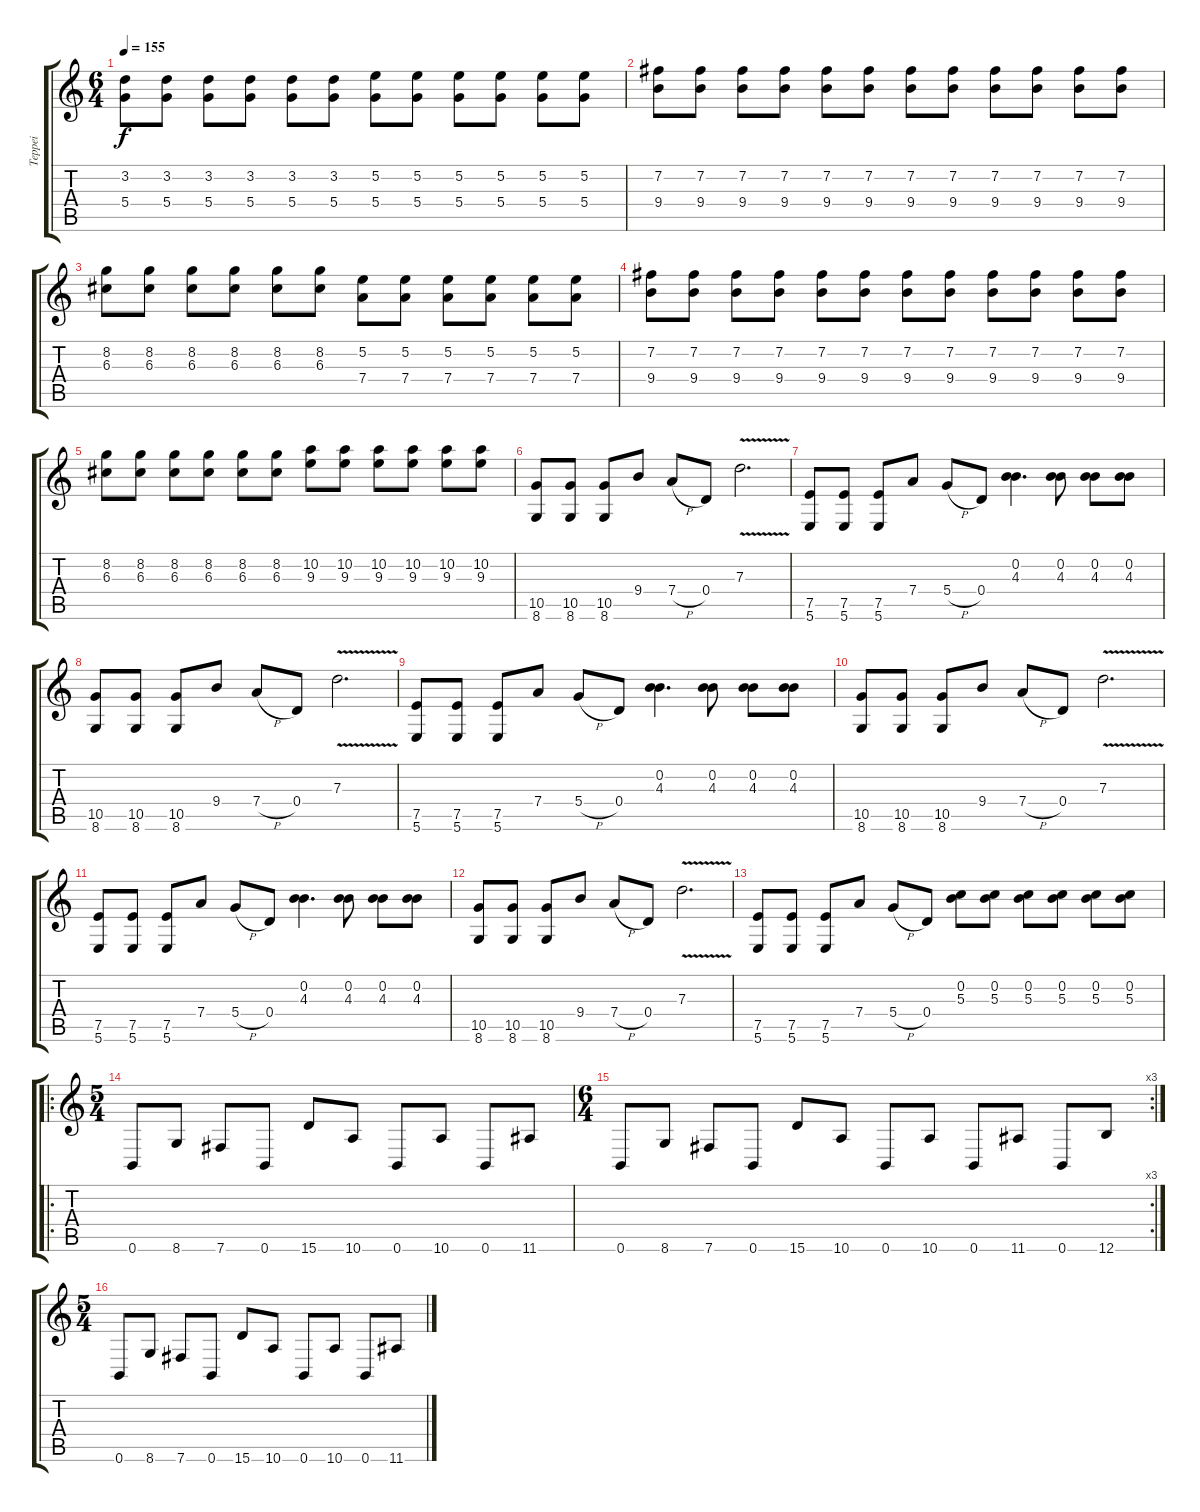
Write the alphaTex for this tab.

\track ("Teppei" "Teppei") {instrument overdrivenguitar bank 255}
\staff {score tabs}
\tuning (E4 B3 G3 D3 A2 B1) {hide}
\ts (6 4)
\tempo 155
\clef g2
\ks c
(3.2 5.4).8{dy f} (3.2 5.4).8 (3.2 5.4).8 (3.2 5.4).8 (3.2 5.4).8 (3.2 5.4).8 (5.2 5.4).8 (5.2 5.4).8 (5.2 5.4).8 (5.2 5.4).8 (5.2 5.4).8 (5.2 5.4).8 |
(7.2 9.4).8 (7.2 9.4).8 (7.2 9.4).8 (7.2 9.4).8 (7.2 9.4).8 (7.2 9.4).8 (7.2 9.4).8 (7.2 9.4).8 (7.2 9.4).8 (7.2 9.4).8 (7.2 9.4).8 (7.2 9.4).8 |
(8.2 6.3).8 (8.2 6.3).8 (8.2 6.3).8 (8.2 6.3).8 (8.2 6.3).8 (8.2 6.3).8 (5.2 7.4).8 (5.2 7.4).8 (5.2 7.4).8 (5.2 7.4).8 (5.2 7.4).8 (5.2 7.4).8 |
(7.2 9.4).8 (7.2 9.4).8 (7.2 9.4).8 (7.2 9.4).8 (7.2 9.4).8 (7.2 9.4).8 (7.2 9.4).8 (7.2 9.4).8 (7.2 9.4).8 (7.2 9.4).8 (7.2 9.4).8 (7.2 9.4).8 |
(8.2 6.3).8 (8.2 6.3).8 (8.2 6.3).8 (8.2 6.3).8 (8.2 6.3).8 (8.2 6.3).8 (10.2 9.3).8 (10.2 9.3).8 (10.2 9.3).8 (10.2 9.3).8 (10.2 9.3).8 (10.2 9.3).8 |
(10.5 8.6).8 (10.5 8.6).8 (10.5 8.6).8 9.4.8 7.4{h}.8 0.4.8 7.3{v}.2{d} |
(7.5 5.6).8 (7.5 5.6).8 (7.5 5.6).8 7.4.8 5.4{h}.8 0.4.8 (0.2 4.3).4{d} (0.2 4.3).8 (0.2 4.3).8 (0.2 4.3).8 |
(10.5 8.6).8 (10.5 8.6).8 (10.5 8.6).8 9.4.8 7.4{h}.8 0.4.8 7.3{v}.2{d} |
(7.5 5.6).8 (7.5 5.6).8 (7.5 5.6).8 7.4.8 5.4{h}.8 0.4.8 (0.2 4.3).4{d} (0.2 4.3).8 (0.2 4.3).8 (0.2 4.3).8 |
(10.5 8.6).8 (10.5 8.6).8 (10.5 8.6).8 9.4.8 7.4{h}.8 0.4.8 7.3{v}.2{d} |
(7.5 5.6).8 (7.5 5.6).8 (7.5 5.6).8 7.4.8 5.4{h}.8 0.4.8 (0.2 4.3).4{d} (0.2 4.3).8 (0.2 4.3).8 (0.2 4.3).8 |
(10.5 8.6).8 (10.5 8.6).8 (10.5 8.6).8 9.4.8 7.4{h}.8 0.4.8 7.3{v}.2{d} |
(7.5 5.6).8 (7.5 5.6).8 (7.5 5.6).8 7.4.8 5.4{h}.8 0.4.8 (0.2 5.3).8 (0.2 5.3).8 (0.2 5.3).8 (0.2 5.3).8 (0.2 5.3).8 (0.2 5.3).8 |
\ro
\ts (5 4)
0.6.8 8.6.8 7.6.8 0.6.8 15.6.8 10.6.8 0.6.8 10.6.8 0.6.8 11.6.8 |
\rc 3
\ts (6 4)
0.6.8 8.6.8 7.6.8 0.6.8 15.6.8 10.6.8 0.6.8 10.6.8 0.6.8 11.6.8 0.6.8 12.6.8 |
\ts (5 4)
0.6.8 8.6.8 7.6.8 0.6.8 15.6.8 10.6.8 0.6.8 10.6.8 0.6.8 11.6.8
